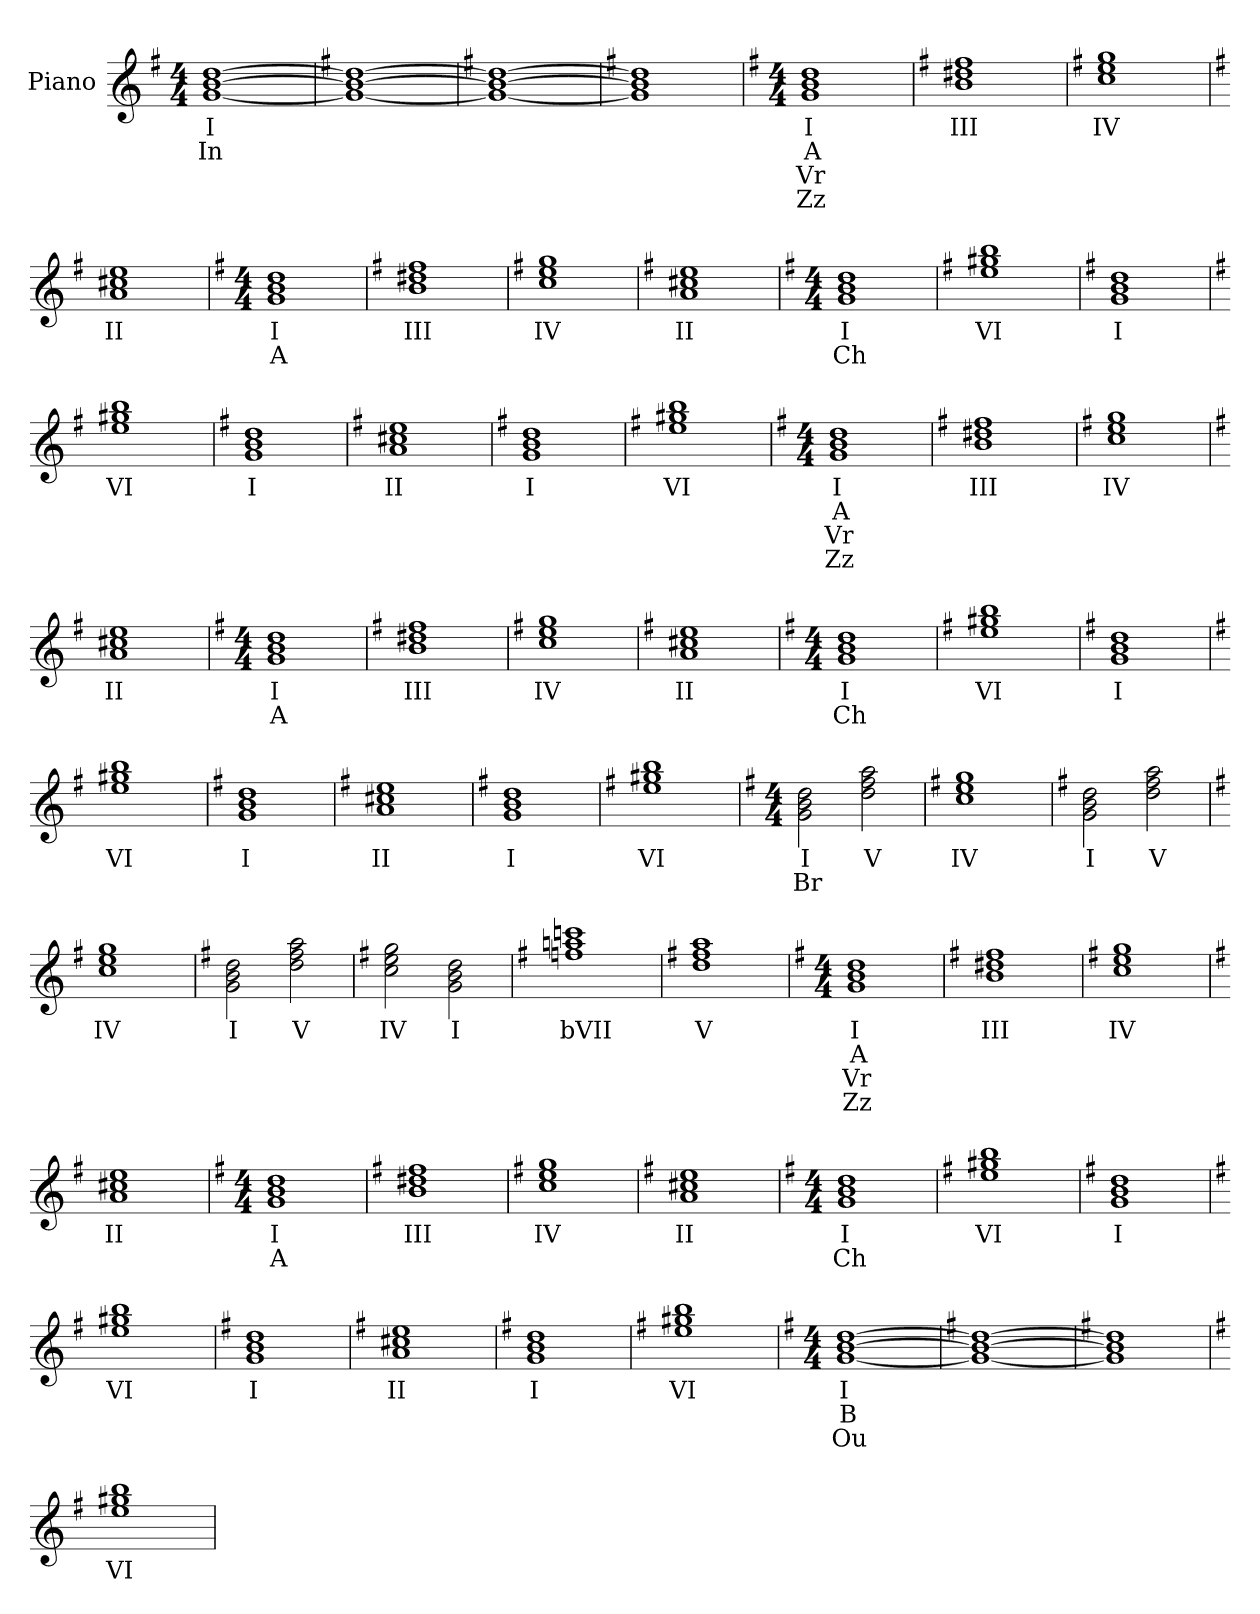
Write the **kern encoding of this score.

**kern	**text	**text	**text	**text
*part1	*part1	*part1	*part1	*part1
*staff1	*staff1	*staff1	*staff1	*staff1
*I"Piano	*	*	*	*
*I'Pno	*	*	*	*
*k[f#]	*	*	*	*
*G:	*	*	*	*
*M4/4	*	*	*	*
=	=	=	=	=
[1g [1b [1dd	I	In	.	.
=	=	=	=	=
*k[f#]	*	*	*	*
*G:	*	*	*	*
1g_ 1b_ 1dd_	.	.	.	.
=	=	=	=	=
*k[f#]	*	*	*	*
*G:	*	*	*	*
1g_ 1b_ 1dd_	.	.	.	.
=	=	=	=	=
*k[f#]	*	*	*	*
*G:	*	*	*	*
1g] 1b] 1dd]	.	.	.	.
=	=	=	=	=
*k[f#]	*	*	*	*
*G:	*	*	*	*
*M4/4	*	*	*	*
1g 1b 1dd	I	A	Vr	Zz
=	=	=	=	=
*k[f#]	*	*	*	*
*G:	*	*	*	*
1b 1dd#X 1ff#	III	.	.	.
=	=	=	=	=
*k[f#]	*	*	*	*
*G:	*	*	*	*
1cc 1ee 1gg	IV	.	.	.
=	=	=	=	=
*k[f#]	*	*	*	*
*G:	*	*	*	*
1a 1cc#X 1ee	II	.	.	.
=	=	=	=	=
*k[f#]	*	*	*	*
*G:	*	*	*	*
*M4/4	*	*	*	*
1g 1b 1dd	I	A	.	.
=	=	=	=	=
*k[f#]	*	*	*	*
*G:	*	*	*	*
1b 1dd#X 1ff#	III	.	.	.
=	=	=	=	=
*k[f#]	*	*	*	*
*G:	*	*	*	*
1cc 1ee 1gg	IV	.	.	.
=	=	=	=	=
*k[f#]	*	*	*	*
*G:	*	*	*	*
1a 1cc#X 1ee	II	.	.	.
=	=	=	=	=
*k[f#]	*	*	*	*
*G:	*	*	*	*
*M4/4	*	*	*	*
1g 1b 1dd	I	Ch	.	.
=	=	=	=	=
*k[f#]	*	*	*	*
*G:	*	*	*	*
1ee 1gg#X 1bb	VI	.	.	.
=	=	=	=	=
*k[f#]	*	*	*	*
*G:	*	*	*	*
1g 1b 1dd	I	.	.	.
=	=	=	=	=
*k[f#]	*	*	*	*
*G:	*	*	*	*
1ee 1gg#X 1bb	VI	.	.	.
=	=	=	=	=
*k[f#]	*	*	*	*
*G:	*	*	*	*
1g 1b 1dd	I	.	.	.
=	=	=	=	=
*k[f#]	*	*	*	*
*G:	*	*	*	*
1a 1cc#X 1ee	II	.	.	.
=	=	=	=	=
*k[f#]	*	*	*	*
*G:	*	*	*	*
1g 1b 1dd	I	.	.	.
=	=	=	=	=
*k[f#]	*	*	*	*
*G:	*	*	*	*
1ee 1gg#X 1bb	VI	.	.	.
=	=	=	=	=
*k[f#]	*	*	*	*
*G:	*	*	*	*
*M4/4	*	*	*	*
1g 1b 1dd	I	A	Vr	Zz
=	=	=	=	=
*k[f#]	*	*	*	*
*G:	*	*	*	*
1b 1dd#X 1ff#	III	.	.	.
=	=	=	=	=
*k[f#]	*	*	*	*
*G:	*	*	*	*
1cc 1ee 1gg	IV	.	.	.
=	=	=	=	=
*k[f#]	*	*	*	*
*G:	*	*	*	*
1a 1cc#X 1ee	II	.	.	.
=	=	=	=	=
*k[f#]	*	*	*	*
*G:	*	*	*	*
*M4/4	*	*	*	*
1g 1b 1dd	I	A	.	.
=	=	=	=	=
*k[f#]	*	*	*	*
*G:	*	*	*	*
1b 1dd#X 1ff#	III	.	.	.
=	=	=	=	=
*k[f#]	*	*	*	*
*G:	*	*	*	*
1cc 1ee 1gg	IV	.	.	.
=	=	=	=	=
*k[f#]	*	*	*	*
*G:	*	*	*	*
1a 1cc#X 1ee	II	.	.	.
=	=	=	=	=
*k[f#]	*	*	*	*
*G:	*	*	*	*
*M4/4	*	*	*	*
1g 1b 1dd	I	Ch	.	.
=	=	=	=	=
*k[f#]	*	*	*	*
*G:	*	*	*	*
1ee 1gg#X 1bb	VI	.	.	.
=	=	=	=	=
*k[f#]	*	*	*	*
*G:	*	*	*	*
1g 1b 1dd	I	.	.	.
=	=	=	=	=
*k[f#]	*	*	*	*
*G:	*	*	*	*
1ee 1gg#X 1bb	VI	.	.	.
=	=	=	=	=
*k[f#]	*	*	*	*
*G:	*	*	*	*
1g 1b 1dd	I	.	.	.
=	=	=	=	=
*k[f#]	*	*	*	*
*G:	*	*	*	*
1a 1cc#X 1ee	II	.	.	.
=	=	=	=	=
*k[f#]	*	*	*	*
*G:	*	*	*	*
1g 1b 1dd	I	.	.	.
=	=	=	=	=
*k[f#]	*	*	*	*
*G:	*	*	*	*
1ee 1gg#X 1bb	VI	.	.	.
=	=	=	=	=
*k[f#]	*	*	*	*
*G:	*	*	*	*
*M4/4	*	*	*	*
2g 2b 2dd	I	Br	.	.
2dd 2ff# 2aa	V	.	.	.
=	=	=	=	=
*k[f#]	*	*	*	*
*G:	*	*	*	*
1cc 1ee 1gg	IV	.	.	.
=	=	=	=	=
*k[f#]	*	*	*	*
*G:	*	*	*	*
2g 2b 2dd	I	.	.	.
2dd 2ff# 2aa	V	.	.	.
=	=	=	=	=
*k[f#]	*	*	*	*
*G:	*	*	*	*
1cc 1ee 1gg	IV	.	.	.
=	=	=	=	=
*k[f#]	*	*	*	*
*G:	*	*	*	*
2g 2b 2dd	I	.	.	.
2dd 2ff# 2aa	V	.	.	.
=	=	=	=	=
*k[f#]	*	*	*	*
*G:	*	*	*	*
2cc 2ee 2gg	IV	.	.	.
2g 2b 2dd	I	.	.	.
=	=	=	=	=
*k[f#]	*	*	*	*
*G:	*	*	*	*
1ffn 1aan 1cccn	bVII	.	.	.
=	=	=	=	=
*k[f#]	*	*	*	*
*G:	*	*	*	*
1dd 1ff# 1aa	V	.	.	.
=	=	=	=	=
*k[f#]	*	*	*	*
*G:	*	*	*	*
*M4/4	*	*	*	*
1g 1b 1dd	I	A	Vr	Zz
=	=	=	=	=
*k[f#]	*	*	*	*
*G:	*	*	*	*
1b 1dd#X 1ff#	III	.	.	.
=	=	=	=	=
*k[f#]	*	*	*	*
*G:	*	*	*	*
1cc 1ee 1gg	IV	.	.	.
=	=	=	=	=
*k[f#]	*	*	*	*
*G:	*	*	*	*
1a 1cc#X 1ee	II	.	.	.
=	=	=	=	=
*k[f#]	*	*	*	*
*G:	*	*	*	*
*M4/4	*	*	*	*
1g 1b 1dd	I	A	.	.
=	=	=	=	=
*k[f#]	*	*	*	*
*G:	*	*	*	*
1b 1dd#X 1ff#	III	.	.	.
=	=	=	=	=
*k[f#]	*	*	*	*
*G:	*	*	*	*
1cc 1ee 1gg	IV	.	.	.
=	=	=	=	=
*k[f#]	*	*	*	*
*G:	*	*	*	*
1a 1cc#X 1ee	II	.	.	.
=	=	=	=	=
*k[f#]	*	*	*	*
*G:	*	*	*	*
*M4/4	*	*	*	*
1g 1b 1dd	I	Ch	.	.
=	=	=	=	=
*k[f#]	*	*	*	*
*G:	*	*	*	*
1ee 1gg#X 1bb	VI	.	.	.
=	=	=	=	=
*k[f#]	*	*	*	*
*G:	*	*	*	*
1g 1b 1dd	I	.	.	.
=	=	=	=	=
*k[f#]	*	*	*	*
*G:	*	*	*	*
1ee 1gg#X 1bb	VI	.	.	.
=	=	=	=	=
*k[f#]	*	*	*	*
*G:	*	*	*	*
1g 1b 1dd	I	.	.	.
=	=	=	=	=
*k[f#]	*	*	*	*
*G:	*	*	*	*
1a 1cc#X 1ee	II	.	.	.
=	=	=	=	=
*k[f#]	*	*	*	*
*G:	*	*	*	*
1g 1b 1dd	I	.	.	.
=	=	=	=	=
*k[f#]	*	*	*	*
*G:	*	*	*	*
1ee 1gg#X 1bb	VI	.	.	.
=	=	=	=	=
*k[f#]	*	*	*	*
*G:	*	*	*	*
*M4/4	*	*	*	*
[1g [1b [1dd	I	B	Ou	.
=	=	=	=	=
*k[f#]	*	*	*	*
*G:	*	*	*	*
1g_ 1b_ 1dd_	.	.	.	.
=	=	=	=	=
*k[f#]	*	*	*	*
*G:	*	*	*	*
1g] 1b] 1dd]	.	.	.	.
=	=	=	=	=
*k[f#]	*	*	*	*
*G:	*	*	*	*
1ee 1gg#X 1bb	VI	.	.	.
=	=	=	=	=
*-	*-	*-	*-	*-
